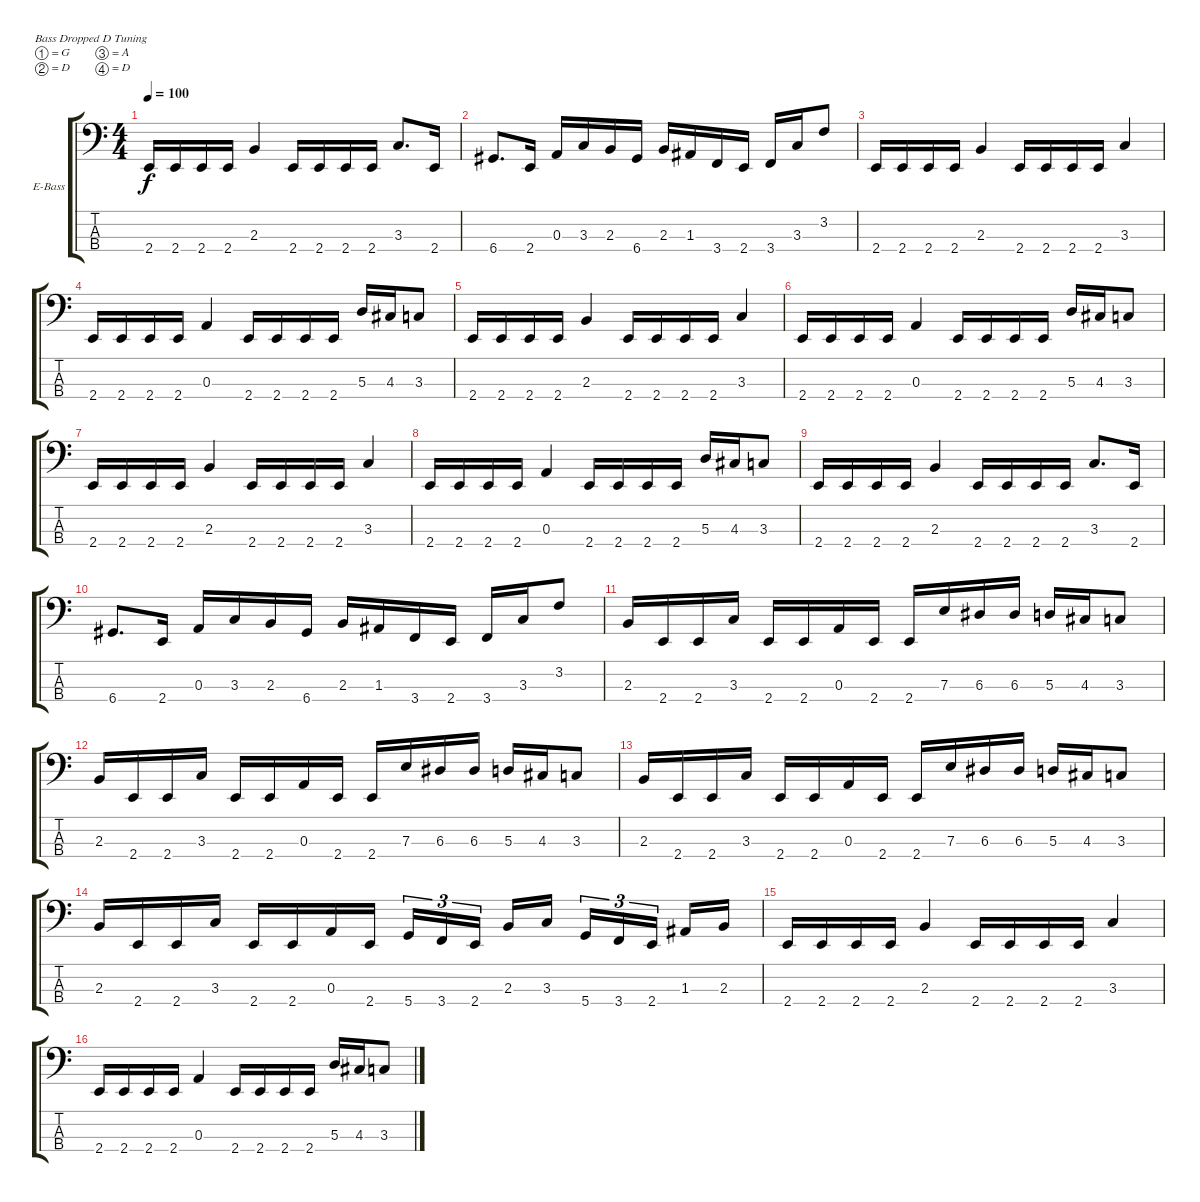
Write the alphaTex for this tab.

\bracketExtendMode groupsimilarinstruments
\firstSystemTrackNameOrientation horizontal
\otherSystemsTrackNameOrientation horizontal
\track ("David Ellefson" "E-Bass") {instrument electricbasspick}
\staff {score tabs}
\tuning (G2 D2 A1 D1)
\ts (4 4)
\tempo 100
\clef f4
\ks c
2.4.16{dy f} 2.4.16 2.4.16 2.4.16 2.3.4 2.4.16 2.4.16 2.4.16 2.4.16 3.3.8{d} 2.4.16 |
6.4.8{d} 2.4.16 0.3.16 3.3.16 2.3.16 6.4.16 2.3.16 1.3.16 3.4.16 2.4.16 3.4.16 3.3.16 3.2.8 |
2.4.16 2.4.16 2.4.16 2.4.16 2.3.4 2.4.16 2.4.16 2.4.16 2.4.16 3.3.4 |
2.4.16 2.4.16 2.4.16 2.4.16 0.3.4 2.4.16 2.4.16 2.4.16 2.4.16 5.3.16 4.3.16 3.3.8 |
2.4.16 2.4.16 2.4.16 2.4.16 2.3.4 2.4.16 2.4.16 2.4.16 2.4.16 3.3.4 |
2.4.16 2.4.16 2.4.16 2.4.16 0.3.4 2.4.16 2.4.16 2.4.16 2.4.16 5.3.16 4.3.16 3.3.8 |
2.4.16 2.4.16 2.4.16 2.4.16 2.3.4 2.4.16 2.4.16 2.4.16 2.4.16 3.3.4 |
2.4.16 2.4.16 2.4.16 2.4.16 0.3.4 2.4.16 2.4.16 2.4.16 2.4.16 5.3.16 4.3.16 3.3.8 |
2.4.16 2.4.16 2.4.16 2.4.16 2.3.4 2.4.16 2.4.16 2.4.16 2.4.16 3.3.8{d} 2.4.16 |
6.4.8{d} 2.4.16 0.3.16 3.3.16 2.3.16 6.4.16 2.3.16 1.3.16 3.4.16 2.4.16 3.4.16 3.3.16 3.2.8 |
2.3.16 2.4.16 2.4.16 3.3.16 2.4.16 2.4.16 0.3.16 2.4.16 2.4.16 7.3.16 6.3.16 6.3.16 5.3.16 4.3.16 3.3.8 |
2.3.16 2.4.16 2.4.16 3.3.16 2.4.16 2.4.16 0.3.16 2.4.16 2.4.16 7.3.16 6.3.16 6.3.16 5.3.16 4.3.16 3.3.8 |
2.3.16 2.4.16 2.4.16 3.3.16 2.4.16 2.4.16 0.3.16 2.4.16 2.4.16 7.3.16 6.3.16 6.3.16 5.3.16 4.3.16 3.3.8 |
2.3.16 2.4.16 2.4.16 3.3.16 2.4.16 2.4.16 0.3.16 2.4.16 5.4.16{tu (3 2)} 3.4.16{tu (3 2)} 2.4.16{tu (3 2)} 2.3.16 3.3.16 5.4.16{tu (3 2)} 3.4.16{tu (3 2)} 2.4.16{tu (3 2)} 1.3.16 2.3.16 |
2.4.16 2.4.16 2.4.16 2.4.16 2.3.4 2.4.16 2.4.16 2.4.16 2.4.16 3.3.4 |
2.4.16 2.4.16 2.4.16 2.4.16 0.3.4 2.4.16 2.4.16 2.4.16 2.4.16 5.3.16 4.3.16 3.3.8
